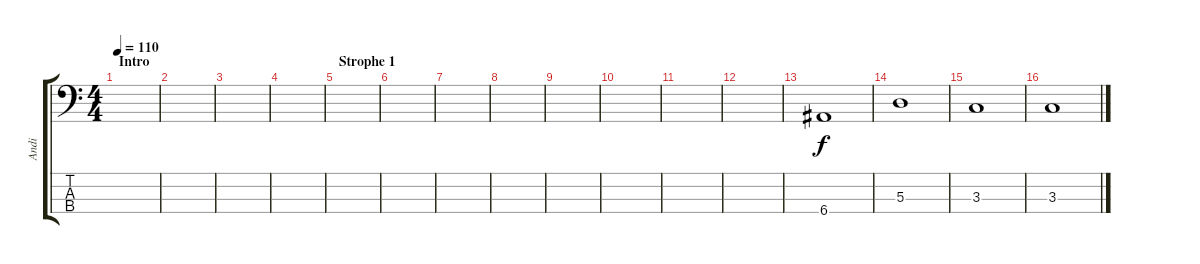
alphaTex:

\track ("Andi" "Andi") {instrument electricbassfinger}
\staff {score tabs}
\tuning (G2 D2 A1 E1) {hide}
\ts (4 4)
\section ("" "Intro")
\tempo 110
\clef f4
\ks c
|
|
|
|
\section ("" "Strophe 1")
|
|
|
|
|
|
|
|
6.4.1 |
5.3.1 |
3.3.1 |
3.3.1
